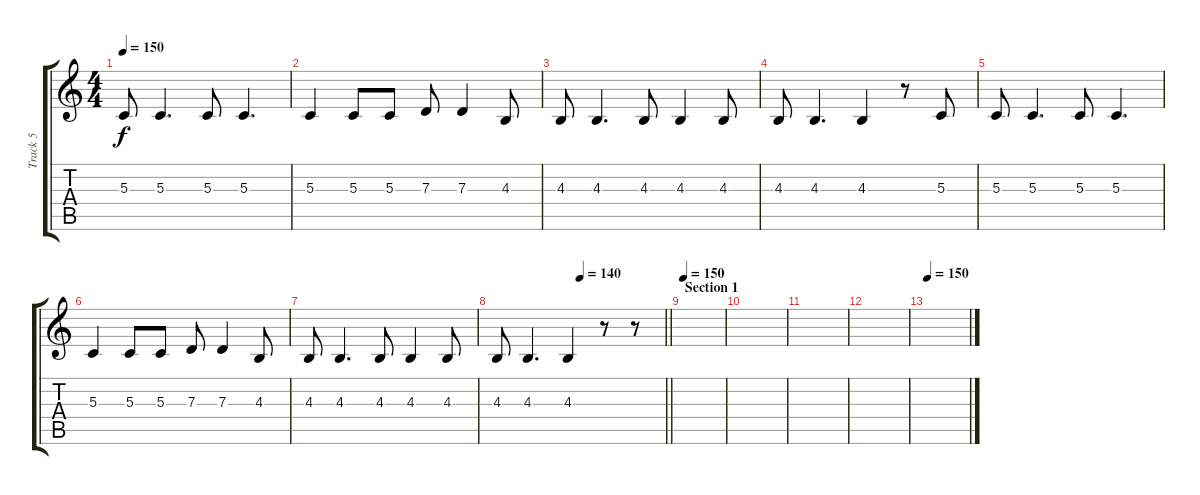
\track ("Track 5" "Track 5") {instrument lead6voice}
\staff {score tabs}
\tuning (E4 B3 G3 D3 A2 E2) {hide}
\ts (4 4)
\tempo 150
\clef g2
\ks c
5.3.8{dy f volume 13} 5.3.4{d} 5.3.8 5.3.4{d} |
5.3.4 5.3.8 5.3.8 7.3.8 7.3.4 4.3.8 |
4.3.8 4.3.4{d} 4.3.8 4.3.4 4.3.8 |
4.3.8 4.3.4{d} 4.3.4 r.8 5.3.8 |
5.3.8{volume 13} 5.3.4{d} 5.3.8 5.3.4{d} |
5.3.4 5.3.8 5.3.8 7.3.8 7.3.4 4.3.8 |
4.3.8 4.3.4{d} 4.3.8 4.3.4 4.3.8 |
\tempo (140 0.5)
\barLineRight lightlight
4.3.8 4.3.4{d} 4.3.4 r.8 r.8 |
\section ("" "Section 1")
\tempo 150
|
|
|
|
\tempo 150
